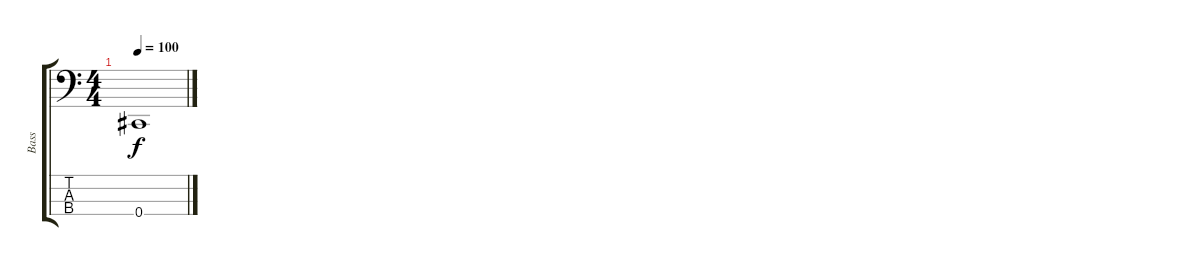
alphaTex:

\track ("Bass" "Bass") {instrument electricbasspick}
\staff {score tabs}
\tuning (Gb2 Db2 Ab1 Db1) {hide}
\ts (4 4)
\tempo 100
\clef f4
\ks c
0.4{t}.1{dy f}
